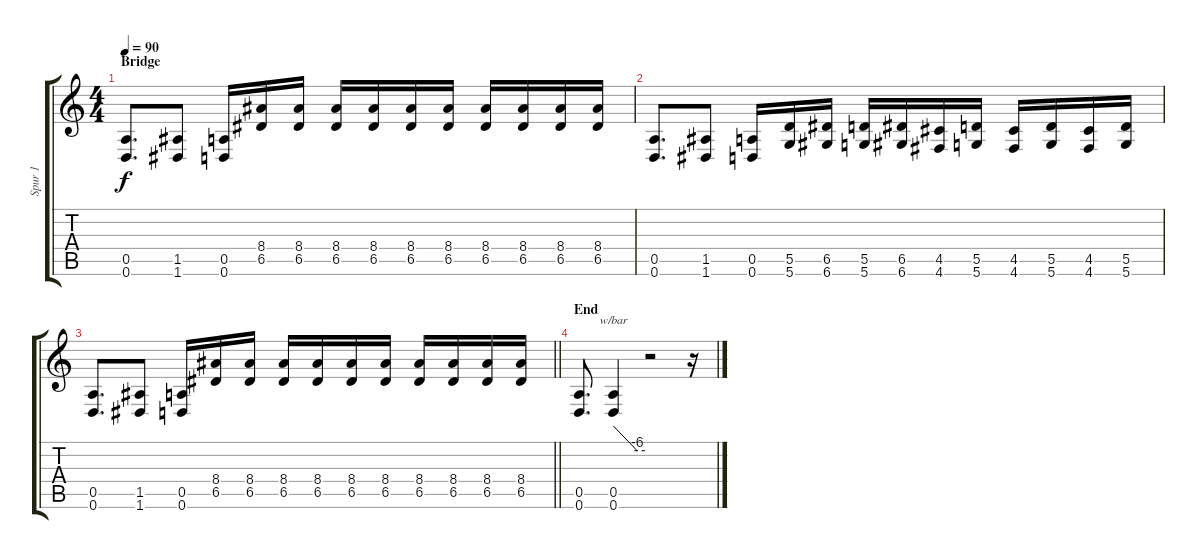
\track ("Spur 1" "Spur 1") {instrument distortionguitar}
\staff {score tabs}
\tuning (E4 B3 G3 D3 A2 D2) {hide}
\ts (4 4)
\section ("" "Bridge")
\tempo 90
\clef g2
\ks c
(0.5 0.6).8{d dy f} (1.5 1.6).8 (0.5 0.6).16 (8.4 6.5).16 (8.4 6.5).16 (8.4 6.5).16 (8.4 6.5).16 (8.4 6.5).16 (8.4 6.5).16 (8.4 6.5).16 (8.4 6.5).16 (8.4 6.5).16 (8.4 6.5).16 |
(0.5 0.6).8{d} (1.5 1.6).8 (0.5 0.6).16 (5.5 5.6).16 (6.5 6.6).16 (5.5 5.6).16 (6.5 6.6).16 (4.5 4.6).16 (5.5 5.6).16 (4.5 4.6).16 (5.5 5.6).16 (4.5 4.6).16 (5.5 5.6).16 |
\barLineRight lightlight
(0.5 0.6).8{d} (1.5 1.6).8 (0.5 0.6).16 (8.4 6.5).16 (8.4 6.5).16 (8.4 6.5).16 (8.4 6.5).16 (8.4 6.5).16 (8.4 6.5).16 (8.4 6.5).16 (8.4 6.5).16 (8.4 6.5).16 (8.4 6.5).16 |
\section ("" "End")
(0.5 0.6).8{d} (0.5 0.6).4{tbe (custom default 0 0 45 -24 60 -24)} r.2 r.16
